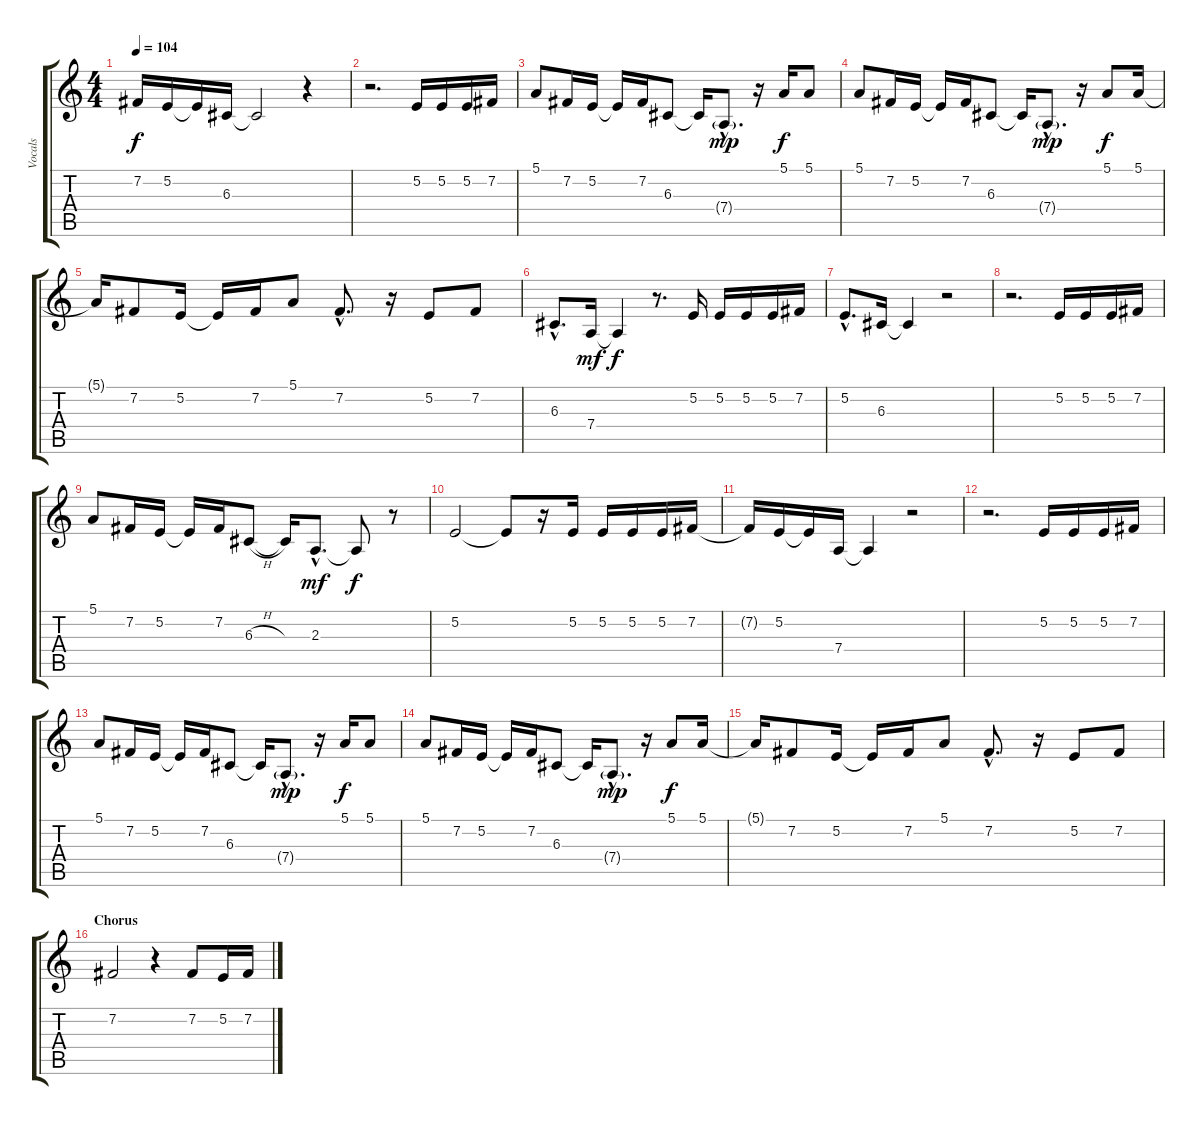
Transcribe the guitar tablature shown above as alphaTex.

\track ("Vocals" "Vocals") {instrument clarinet}
\staff {score tabs}
\tuning (E4 B3 G3 D3 A2 E2) {hide}
\ts (4 4)
\tempo 104
\clef g2
\ks c
7.2{t}.16{dy f} 5.2.16 5.2{t}.16 6.3.16 6.3{t}.2 r.4 |
r.2{d} 5.2.16 5.2.16 5.2.16 7.2.16 |
5.1.8 7.2.16 5.2.16 5.2{t}.16 7.2.16 6.3.8 6.3{t}.16 7.4{g hac}.8{d dy mp} r.16 5.1.16{dy f} 5.1.8 |
5.1.8 7.2.16 5.2.16 5.2{t}.16 7.2.16 6.3.8 6.3{t}.16 7.4{g hac}.8{d dy mp} r.16 5.1.8{dy f} 5.1.16 |
5.1{t}.16 7.2.8 5.2.16 5.2{t}.16 7.2.16 5.1.8 7.2{hac}.8{d} r.16 5.2.8 7.2.8 |
6.3{hac}.8{d} 7.4.16{dy mf} 7.4{t}.4{dy f} r.8{d} 5.2.16 5.2.16 5.2.16 5.2.16 7.2.16 |
5.2{hac}.8{d} 6.3.16 6.3{t}.4 r.2 |
r.2{d} 5.2.16 5.2.16 5.2.16 7.2.16 |
5.1.8 7.2.16 5.2.16 5.2{t}.16 7.2.16 6.3{h}.8 6.3{t}.16 2.3{hac}.8{d dy mf} 2.3{t}.8{dy f} r.8 |
5.2.2 5.2{t}.8 r.16 5.2.16 5.2.16 5.2.16 5.2.16 7.2.16 |
7.2{t}.16 5.2.16 5.2{t}.16 7.4.16 7.4{t}.4 r.2 |
r.2{d} 5.2.16 5.2.16 5.2.16 7.2.16 |
5.1.8 7.2.16 5.2.16 5.2{t}.16 7.2.16 6.3.8 6.3{t}.16 7.4{g hac}.8{d dy mp} r.16 5.1.16{dy f} 5.1.8 |
5.1.8 7.2.16 5.2.16 5.2{t}.16 7.2.16 6.3.8 6.3{t}.16 7.4{g hac}.8{d dy mp} r.16 5.1.8{dy f} 5.1.16 |
5.1{t}.16 7.2.8 5.2.16 5.2{t}.16 7.2.16 5.1.8 7.2{hac}.8{d} r.16 5.2.8 7.2.8 |
\section ("" "Chorus")
7.2.2 r.4 7.2.8 5.2.16 7.2.16
